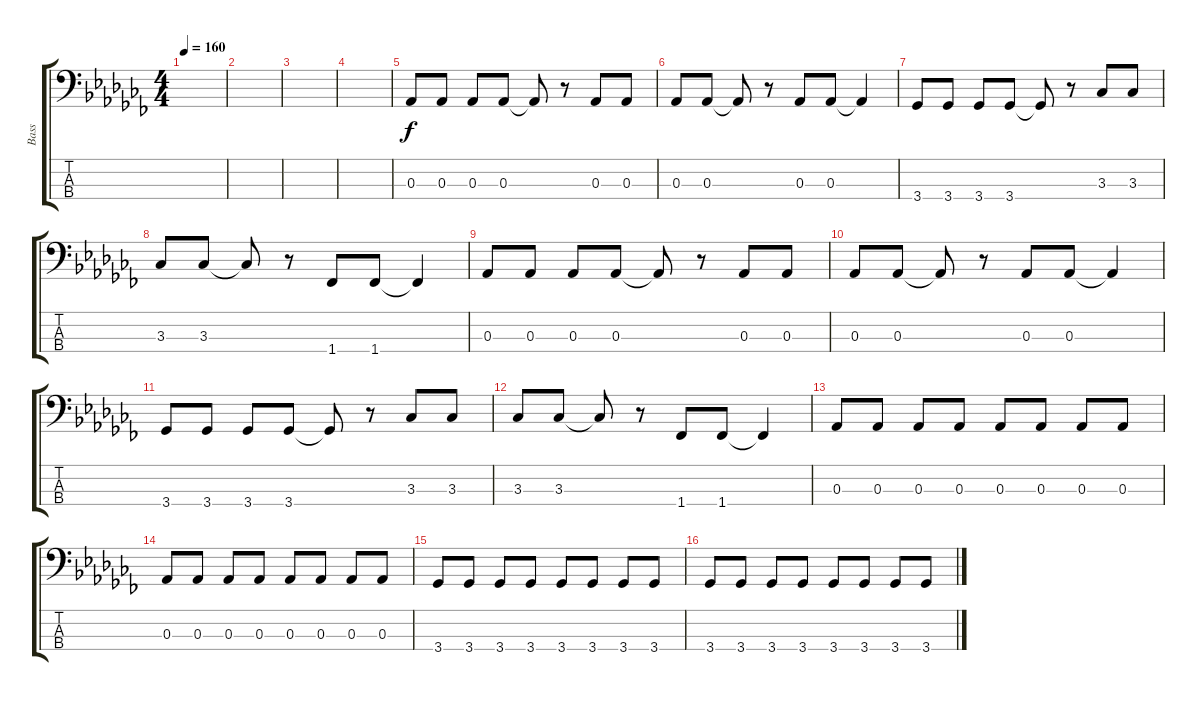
\track ("Bass" "Bass") {instrument electricbassfinger}
\staff {score tabs}
\tuning (Gb2 Db2 Ab1 Eb1) {hide}
\ts (4 4)
\tempo 160
\clef f4
\ks cb
|
|
|
|
0.3.8 0.3.8 0.3.8 0.3.8 0.3{t}.8 r.8 0.3.8 0.3.8 |
0.3.8 0.3.8 0.3{t}.8 r.8 0.3.8 0.3.8 0.3{t}.4 |
3.4.8 3.4.8 3.4.8 3.4.8 3.4{t}.8 r.8 3.3.8 3.3.8 |
3.3.8 3.3.8 3.3{t}.8 r.8 1.4.8 1.4.8 1.4{t}.4 |
0.3.8 0.3.8 0.3.8 0.3.8 0.3{t}.8 r.8 0.3.8 0.3.8 |
0.3.8 0.3.8 0.3{t}.8 r.8 0.3.8 0.3.8 0.3{t}.4 |
3.4.8 3.4.8 3.4.8 3.4.8 3.4{t}.8 r.8 3.3.8 3.3.8 |
3.3.8 3.3.8 3.3{t}.8 r.8 1.4.8 1.4.8 1.4{t}.4 |
0.3.8 0.3.8 0.3.8 0.3.8 0.3.8 0.3.8 0.3.8 0.3.8 |
0.3.8 0.3.8 0.3.8 0.3.8 0.3.8 0.3.8 0.3.8 0.3.8 |
3.4.8 3.4.8 3.4.8 3.4.8 3.4.8 3.4.8 3.4.8 3.4.8 |
3.4.8 3.4.8 3.4.8 3.4.8 3.4.8 3.4.8 3.4.8 3.4.8
